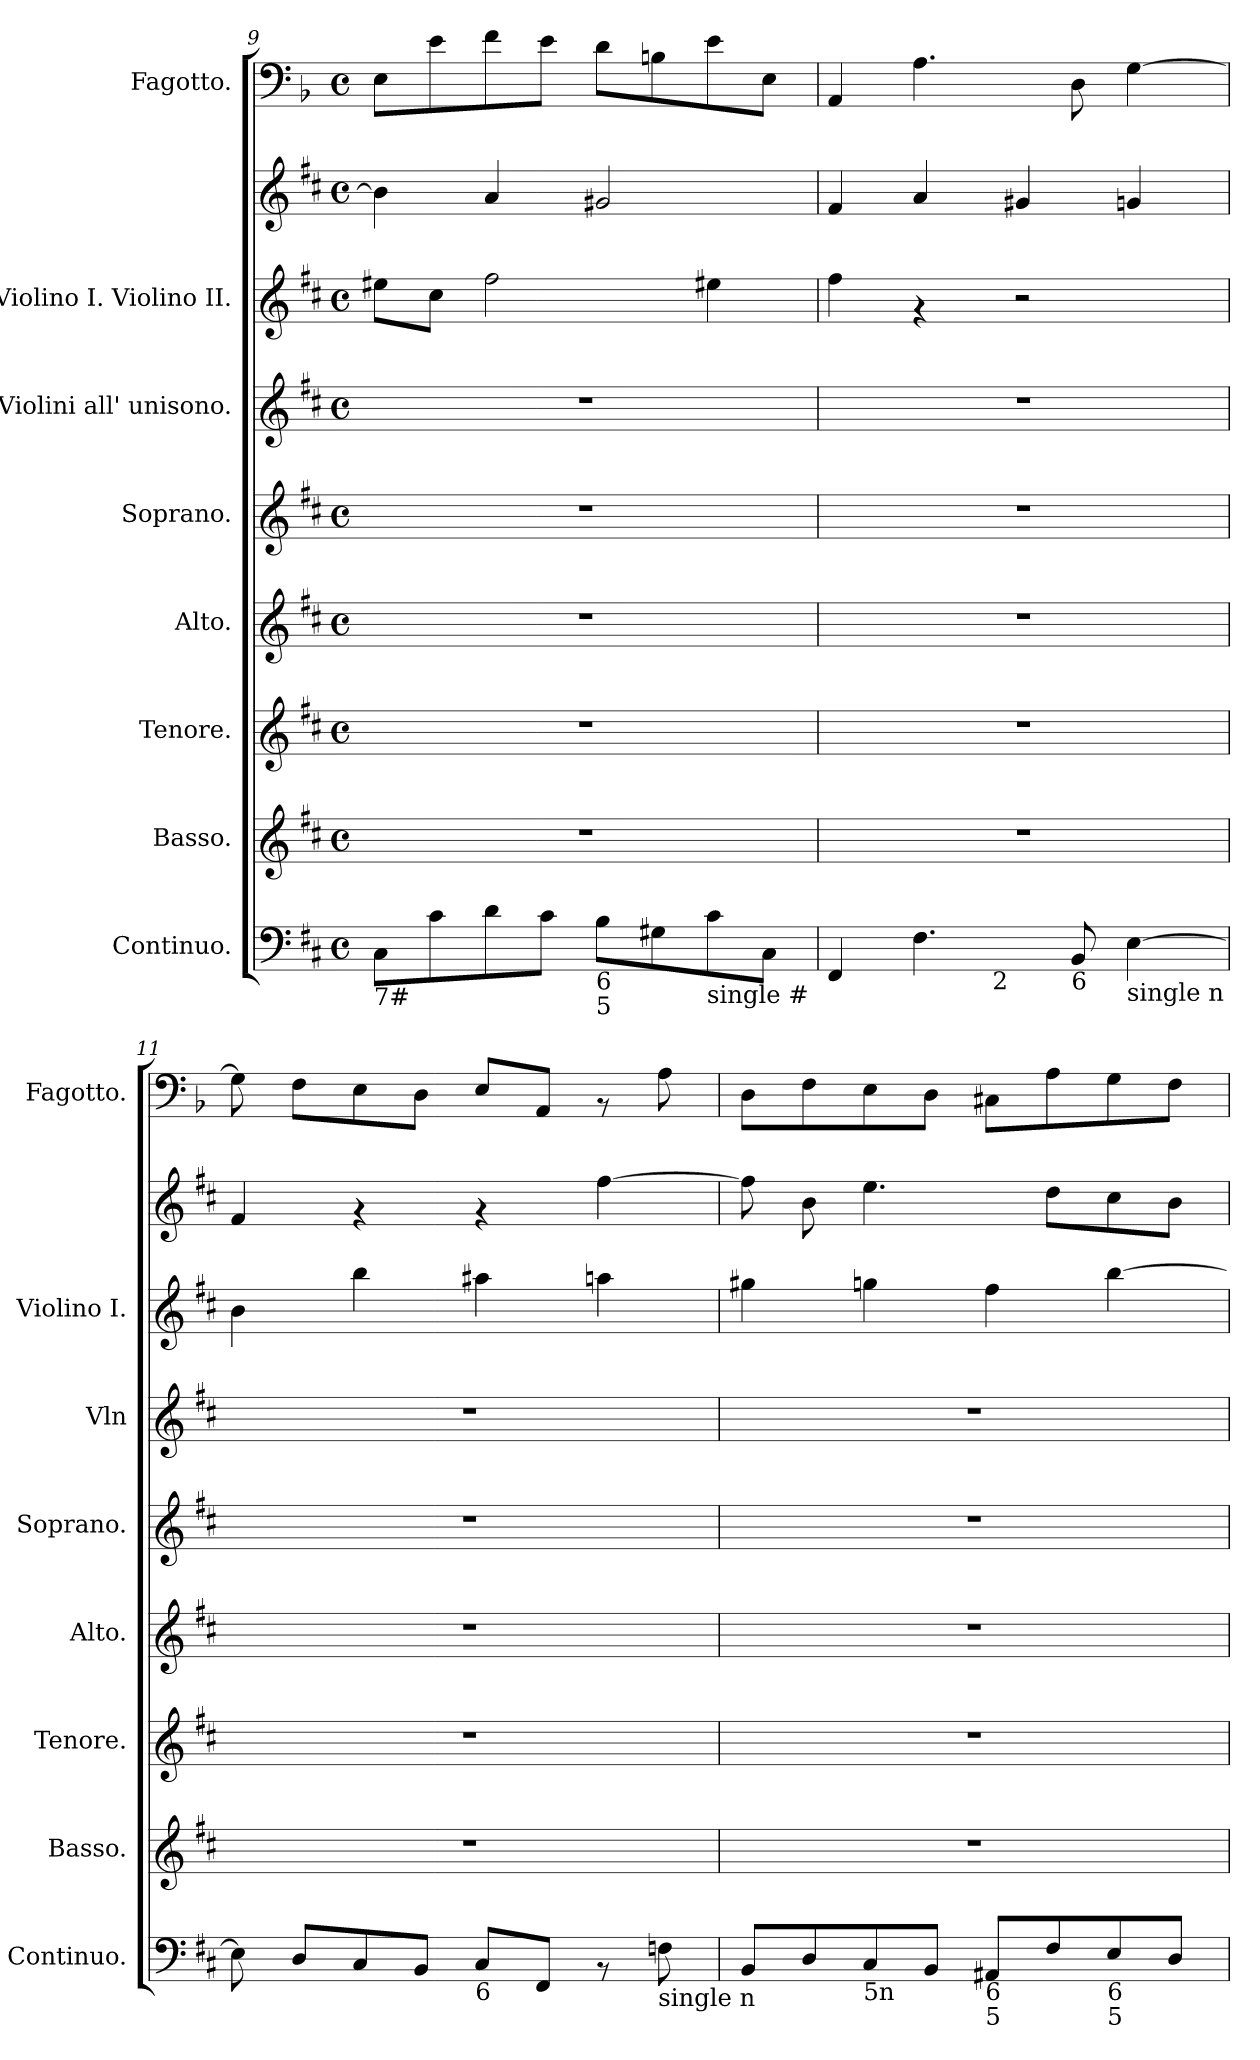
**kern	**kern	**kern	**kern	**kern	**kern	**kern	**kern	**kern
*part8	*part7	*part6	*part5	*part4	*part3	*part2	*part2	*part1
*staff9	*staff8	*staff7	*staff6	*staff5	*staff4	*staff3	*staff2	*staff1
*I"Continuo.	*I"Basso.	*I"Tenore.	*I"Alto.	*I"Soprano.	*I"Violini all' unisono.	*I"Violino I. Violino II.	*	*I"Fagotto.
*I'Continuo.	*I'Basso.	*I'Tenore.	*I'Alto.	*I'Soprano.	*I'Vln	*I'Violino I.	*	*I'Fagotto.
*clefF4	*clefG2	*clefG2	*clefG2	*clefG2	*clefG2	*clefG2	*clefG2	*clefF4
*	*	*	*	*	*	*	*	*ITrd2c3
*k[f#c#]	*k[f#c#]	*k[f#c#]	*k[f#c#]	*k[f#c#]	*k[f#c#]	*k[f#c#]	*k[f#c#]	*k[f#c#]
*D:	*D:	*D:	*D:	*D:	*D:	*D:	*D:	*D:
*M4/4	*M4/4	*M4/4	*M4/4	*M4/4	*M4/4	*M4/4	*M4/4	*M4/4
*met(c)	*met(c)	*met(c)	*met(c)	*met(c)	*met(c)	*met(c)	*met(c)	*met(c)
=9	=9	=9	=9	=9	=9	=9	=9	=9
!LO:TX:b:t=7#	!	!	!	!	!	!	!	!
8C#\L	1r	1r	1r	1r	1r	8ee#X\L	4b\]	8C#\L
8c#\	.	.	.	.	.	8cc#\J	.	8c#\
8d\	.	.	.	.	.	2ff#\	4a/	8d\
8c#\J	.	.	.	.	.	.	.	8c#\J
!LO:TX:b:t=6	!	!	!	!	!	!	!	!
!LO:TX:b:t=5	!	!	!	!	!	!	!	!
8B\L	.	.	.	.	.	.	2g#X/	8B\L
8G#X\	.	.	.	.	.	.	.	8G#X\
!LO:TX:b:t=single #	!	!	!	!	!	!	!	!
8c#\	.	.	.	.	.	4ee#X\	.	8c#\
8C#\J	.	.	.	.	.	.	.	8C#\J
!!LO:LB:g=z
=10!	=10!	=10!	=10!	=10!	=10!	=10!	=10!	=10!
*^	*	*	*	*	*	*	*	*
4FF#/	4...ryy	1r	1r	1r	1r	1r	4ff#\	4f#/	4FF#/
4.F#\	.	.	.	.	.	.	4rf	4a/	4.F#\
!	!LO:TX:b:t=2	!	!	!	!	!	!	!	!
.	2ryy	.	.	.	.	.	.	.	.
.	.	.	.	.	.	.	2r	4g#X/	.
!LO:TX:b:t=6	!	!	!	!	!	!	!	!	!
8BB/	.	.	.	.	.	.	.	.	8BB\
!LO:TX:b:t=single n	!	!	!	!	!	!	!	!	!
[>4E\	.	.	.	.	.	.	.	4gn/	[>4E\
.	32ryy	.	.	.	.	.	.	.	.
*v	*v	*	*	*	*	*	*	*	*
=11!	=11!	=11!	=11!	=11!	=11!	=11!	=11!	=11!
8E\]	1r	1r	1r	1r	1r	4b\	4f#/	8E\]
8D/L	.	.	.	.	.	.	.	8D\L
8C#/	.	.	.	.	.	4bb\	4rf	8C#\
8BB/J	.	.	.	.	.	.	.	8BB\J
!LO:TX:b:t=6	!	!	!	!	!	!	!	!
8C#/L	.	.	.	.	.	4aa#X\	4rf	8C#/L
8FF#/J	.	.	.	.	.	.	.	8FF#/J
8rAA	.	.	.	.	.	4aan\	[>4ff#\	8rAA
!LO:TX:b:t=single n	!	!	!	!	!	!	!	!
8F\	.	.	.	.	.	.	.	8F#\
=12!	=12!	=12!	=12!	=12!	=12!	=12!	=12!	=12!
8BB/L	1r	1r	1r	1r	1r	4gg#X\	8ff#\]	8BB\L
8D/	.	.	.	.	.	.	8b\	8D\
!LO:TX:b:t=5n	!	!	!	!	!	!	!	!
8C#/	.	.	.	.	.	4ggn\	4.ee\	8C#\
8BB/J	.	.	.	.	.	.	.	8BB\J
!LO:TX:b:t=6	!	!	!	!	!	!	!	!
!LO:TX:b:t=5	!	!	!	!	!	!	!	!
8AA#X/L	.	.	.	.	.	4ff#\	.	8AA#X\L
8F#/	.	.	.	.	.	.	8dd\L	8F#\
!LO:TX:b:t=6	!	!	!	!	!	!	!	!
!LO:TX:b:t=5	!	!	!	!	!	!	!	!
8E/	.	.	.	.	.	[>4bb\	8cc#\	8E\
8D/J	.	.	.	.	.	.	8b\J	8D\J
=!	=!	=!	=!	=!	=!	=!	=!	=!
*-	*-	*-	*-	*-	*-	*-	*-	*-
